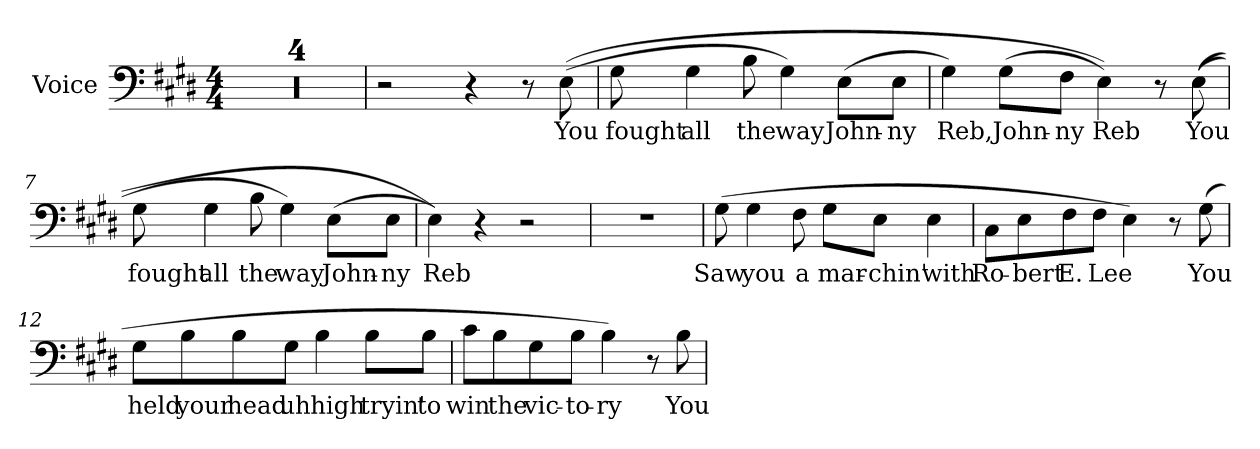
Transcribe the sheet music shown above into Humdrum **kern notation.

**kern	**text
*part1	*part1
*staff1	*staff1
*I"Voice	*
*I'Voice	*
!!LO:PB:g=z
*clefF4	*
*k[f#c#g#d#]	*
*E:	*
*M4/4	*
=	=
1r;<	.
=1	=1
1r	.
=2	=2
1r	.
=3	=3
1r	.
=4	=4
2r	.
4r	.
8r	.
!	!LO:LY:b:color=#000000
((8Ei\	You
=5	=5
!	!LO:LY:b:color=#000000
8G#i\	fought
!	!LO:LY:b:color=#000000
4G#i\	all
!	!LO:LY:b:color=#000000
8Bi\	the
!	!LO:LY:b:color=#000000
4G#i\)	way
!	!LO:LY:b:color=#000000
(8Ei\L	John-
!	!LO:LY:b:color=#000000
8Ei\J	-ny
!!LO:LB:g=z
=6	=6
!	!LO:LY:b:color=#000000
4G#i\)	Reb,
!	!LO:LY:b:color=#000000
(8G#i\L	John-
!	!LO:LY:b:color=#000000
8F#i\J	-ny
!	!LO:LY:b:color=#000000
4Ei\))	Reb
8r	.
!	!LO:LY:b:color=#000000
((8Ei\	You
=7	=7
!	!LO:LY:b:color=#000000
8G#i\	fought
!	!LO:LY:b:color=#000000
4G#i\	all
!	!LO:LY:b:color=#000000
8Bi\	the
!	!LO:LY:b:color=#000000
4G#i\)	way
!	!LO:LY:b:color=#000000
(8Ei\L	John-
!	!LO:LY:b:color=#000000
8Ei\J	-ny
=8	=8
!	!LO:LY:b:color=#000000
4Ei\))	Reb
4r	.
2r	.
=9	=9
1r	.
!!LO:LB:g=z
=10	=10
!	!LO:LY:b:color=#000000
(8G#i\	Saw
!	!LO:LY:b:color=#000000
4G#i\	you
!	!LO:LY:b:color=#000000
8F#i\	a
!	!LO:LY:b:color=#000000
8G#i\L	mar-
!	!LO:LY:b:color=#000000
8Ei\J	-chin'
!	!LO:LY:b:color=#000000
4Ei\	with
=11	=11
!	!LO:LY:b:color=#000000
8C#i\L	Ro-
!	!LO:LY:b:color=#000000
8Ei\	-bert
!	!LO:LY:b:color=#000000
8F#i\	E.
!	!LO:LY:b:color=#000000
8F#i\J	Lee
4Ei\)	.
8r	.
!	!LO:LY:b:color=#000000
(8G#i\	You
=12	=12
!	!LO:LY:b:color=#000000
8G#i\L	held
!	!LO:LY:b:color=#000000
8Bi\	your
!	!LO:LY:b:color=#000000
8Bi\	head
!	!LO:LY:b:color=#000000
8G#i\J	uh
!	!LO:LY:b:color=#000000
4Bi\	high
!	!LO:LY:b:color=#000000
8Bi\L	tryin'
!	!LO:LY:b:color=#000000
8Bi\J	to
!!LO:LB:g=z
=13	=13
!	!LO:LY:b:color=#000000
8c#i\L	win
!	!LO:LY:b:color=#000000
8Bi\	the
!	!LO:LY:b:color=#000000
8G#i\	vic-
!	!LO:LY:b:color=#000000
8Bi\J	-to-
!	!LO:LY:b:color=#000000
4Bi\)	-ry
8r	.
!	!LO:LY:b:color=#000000
8Bi\	You
=	=
*-	*-
